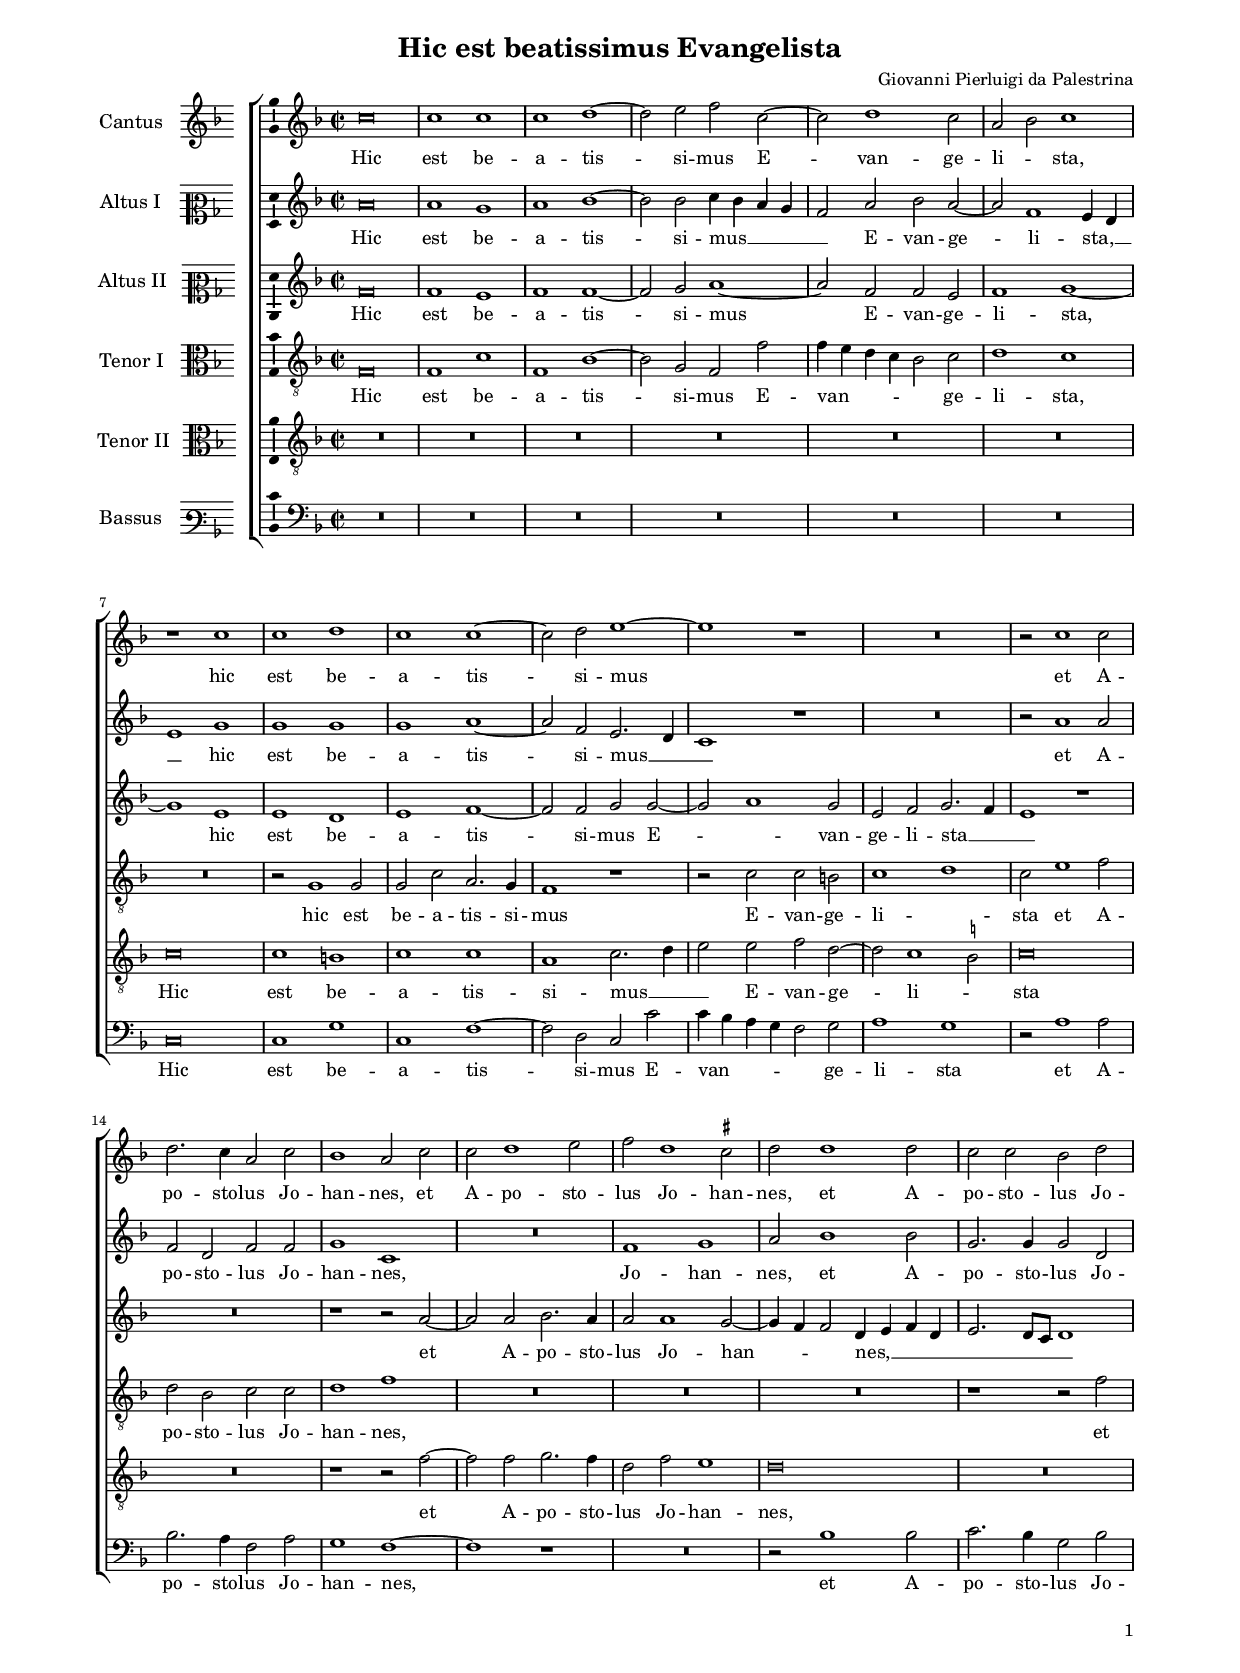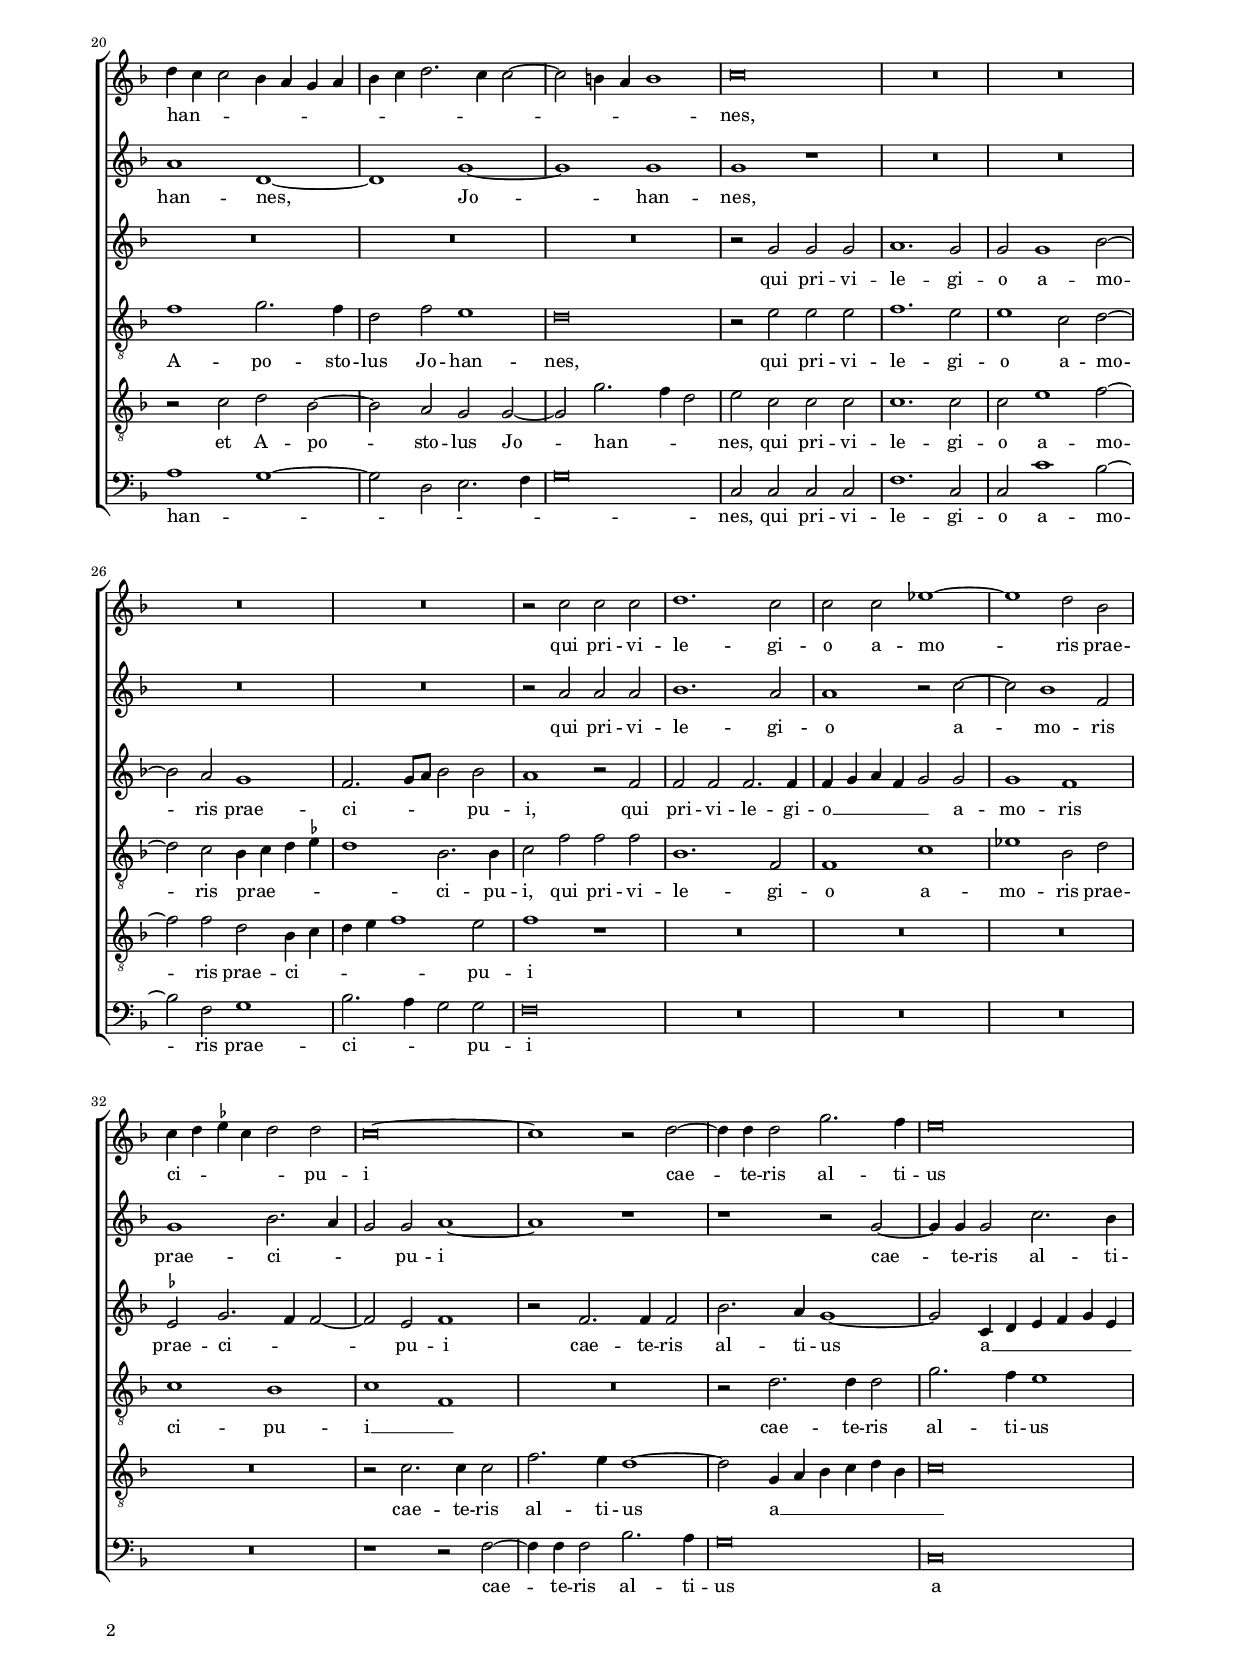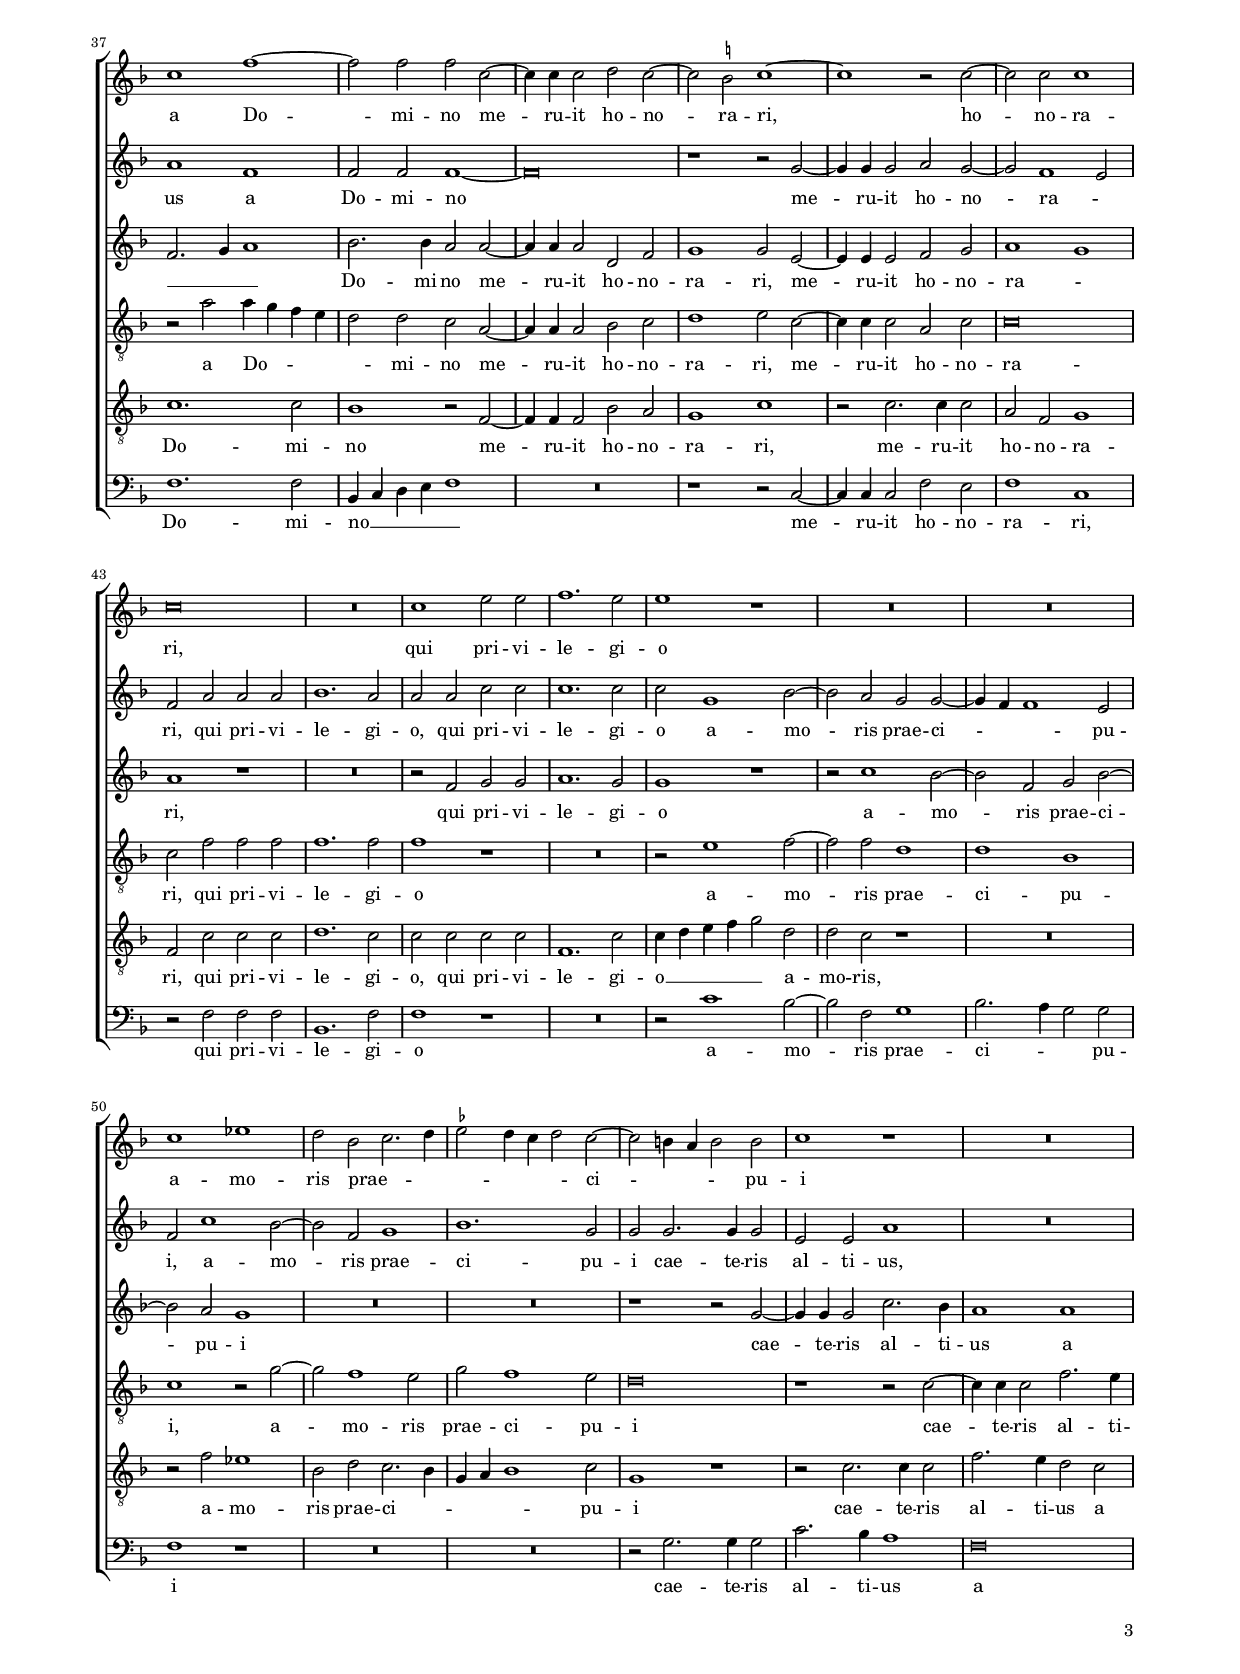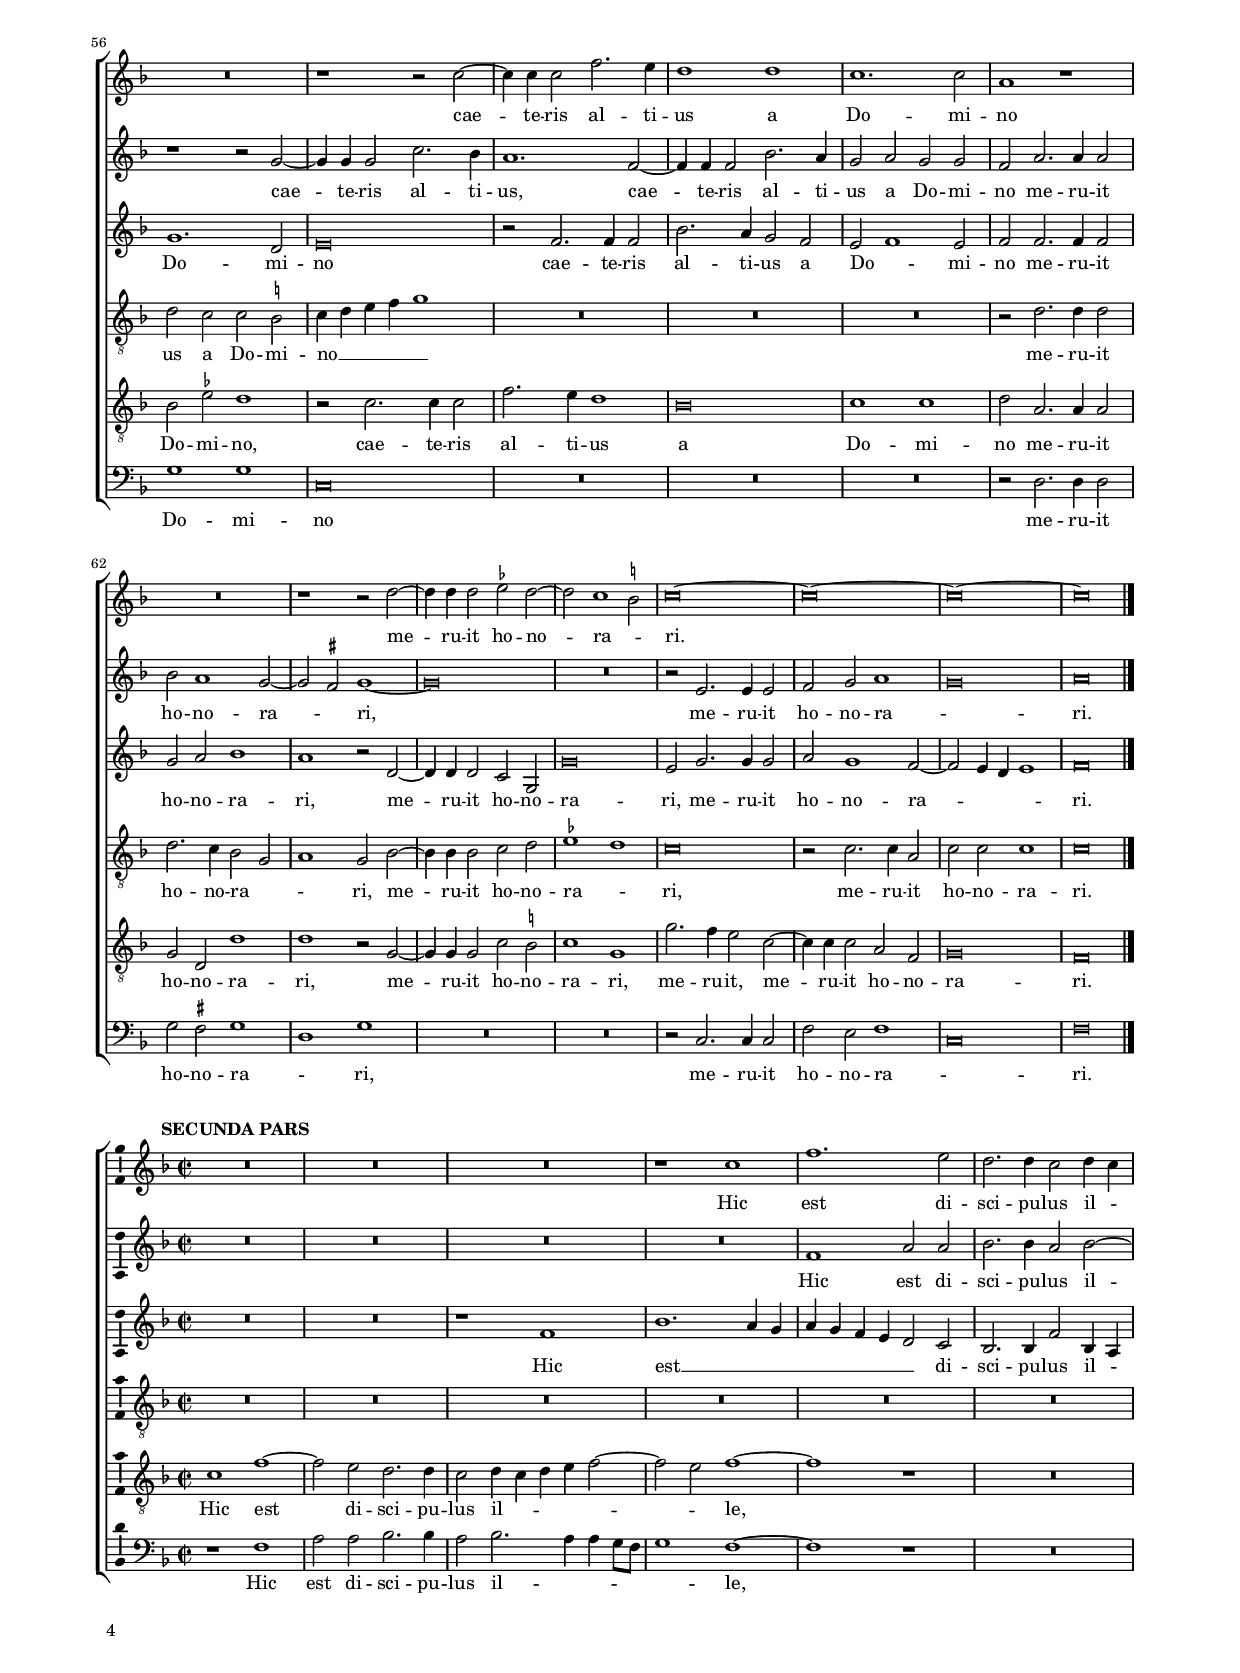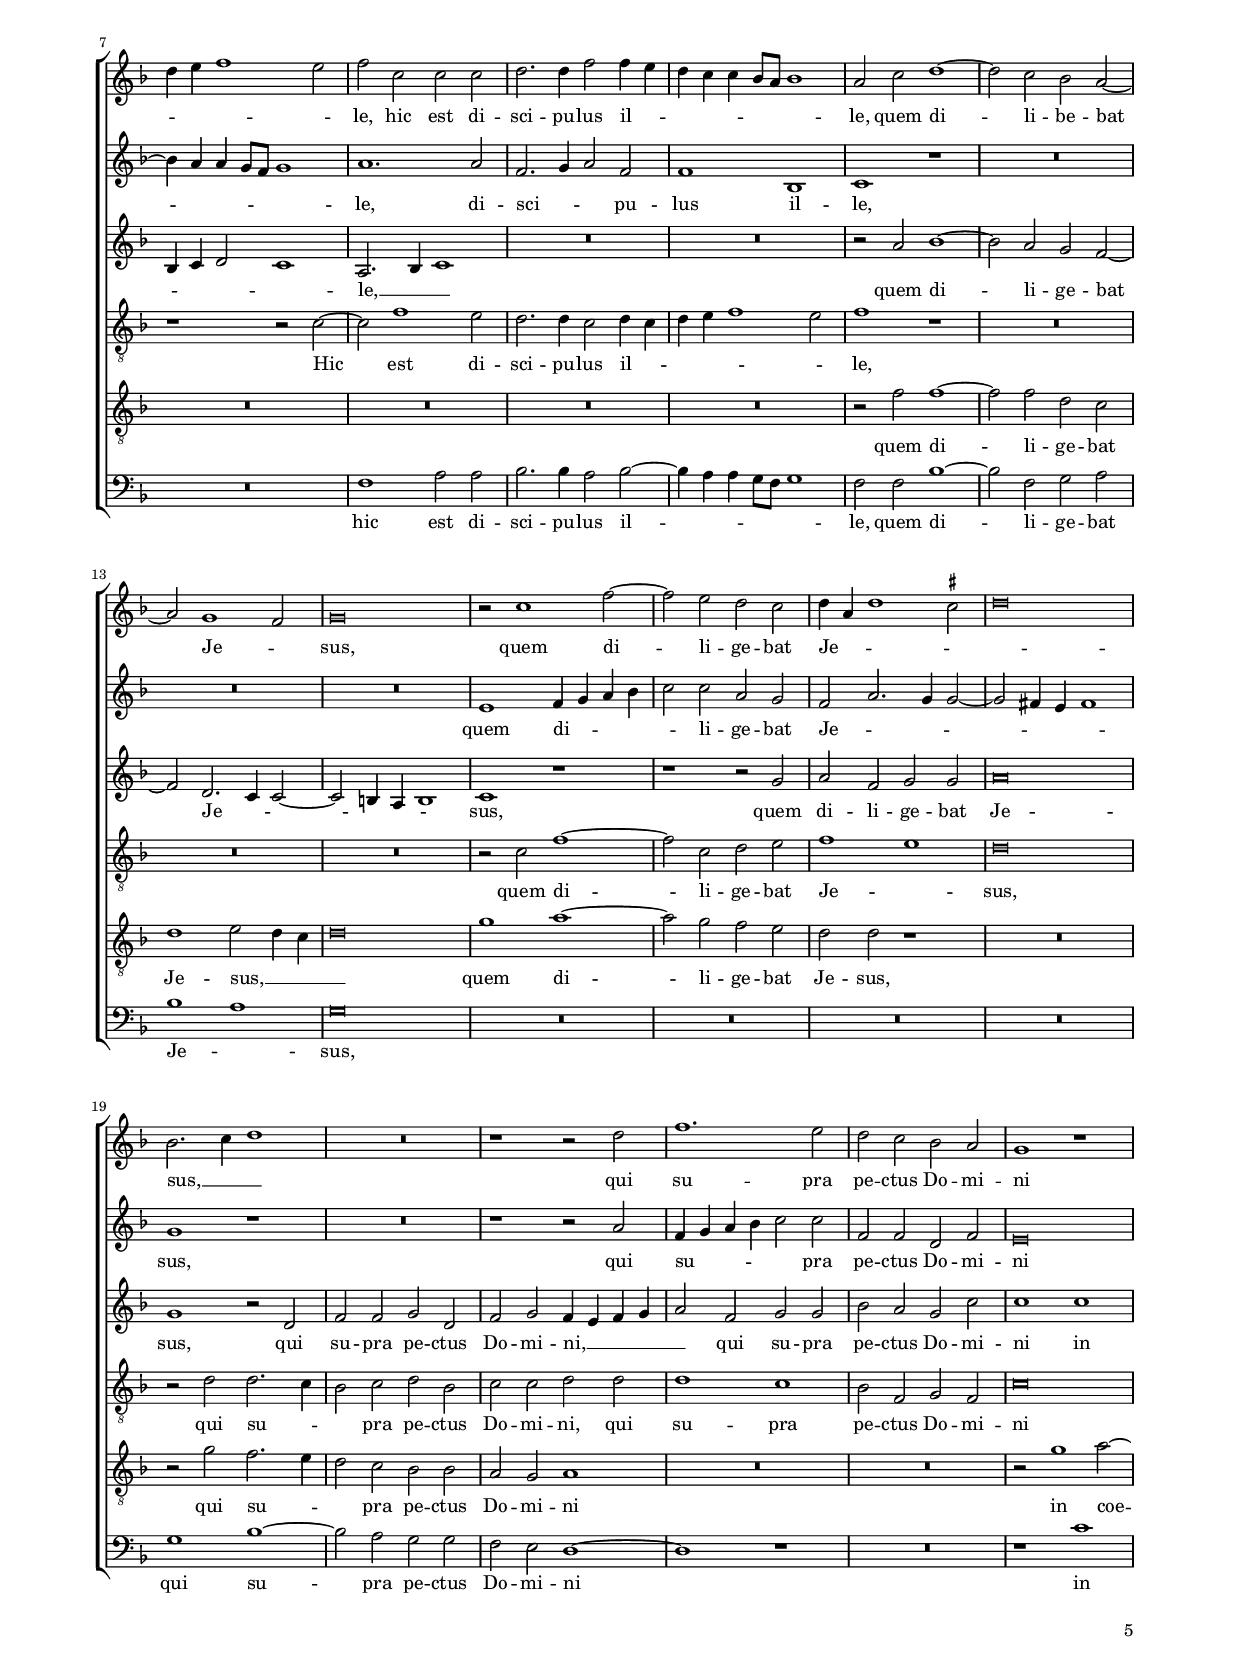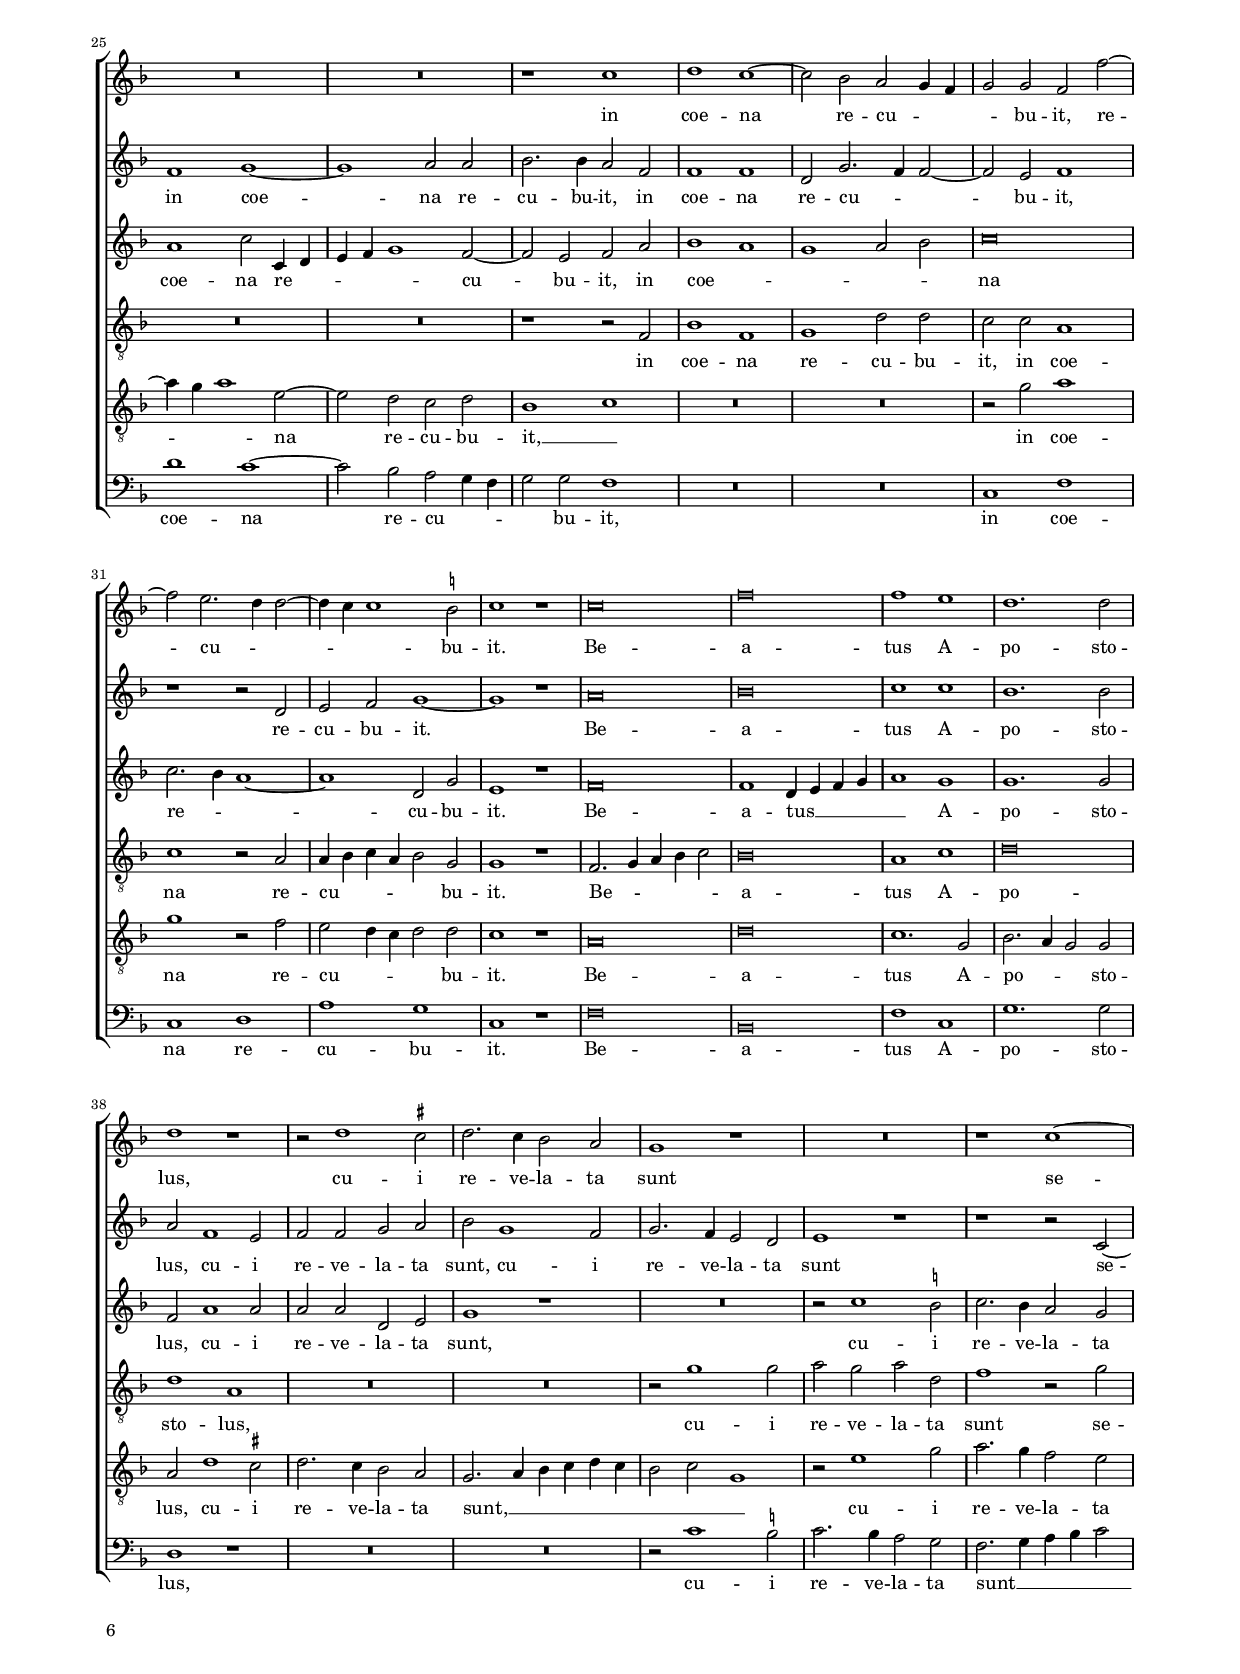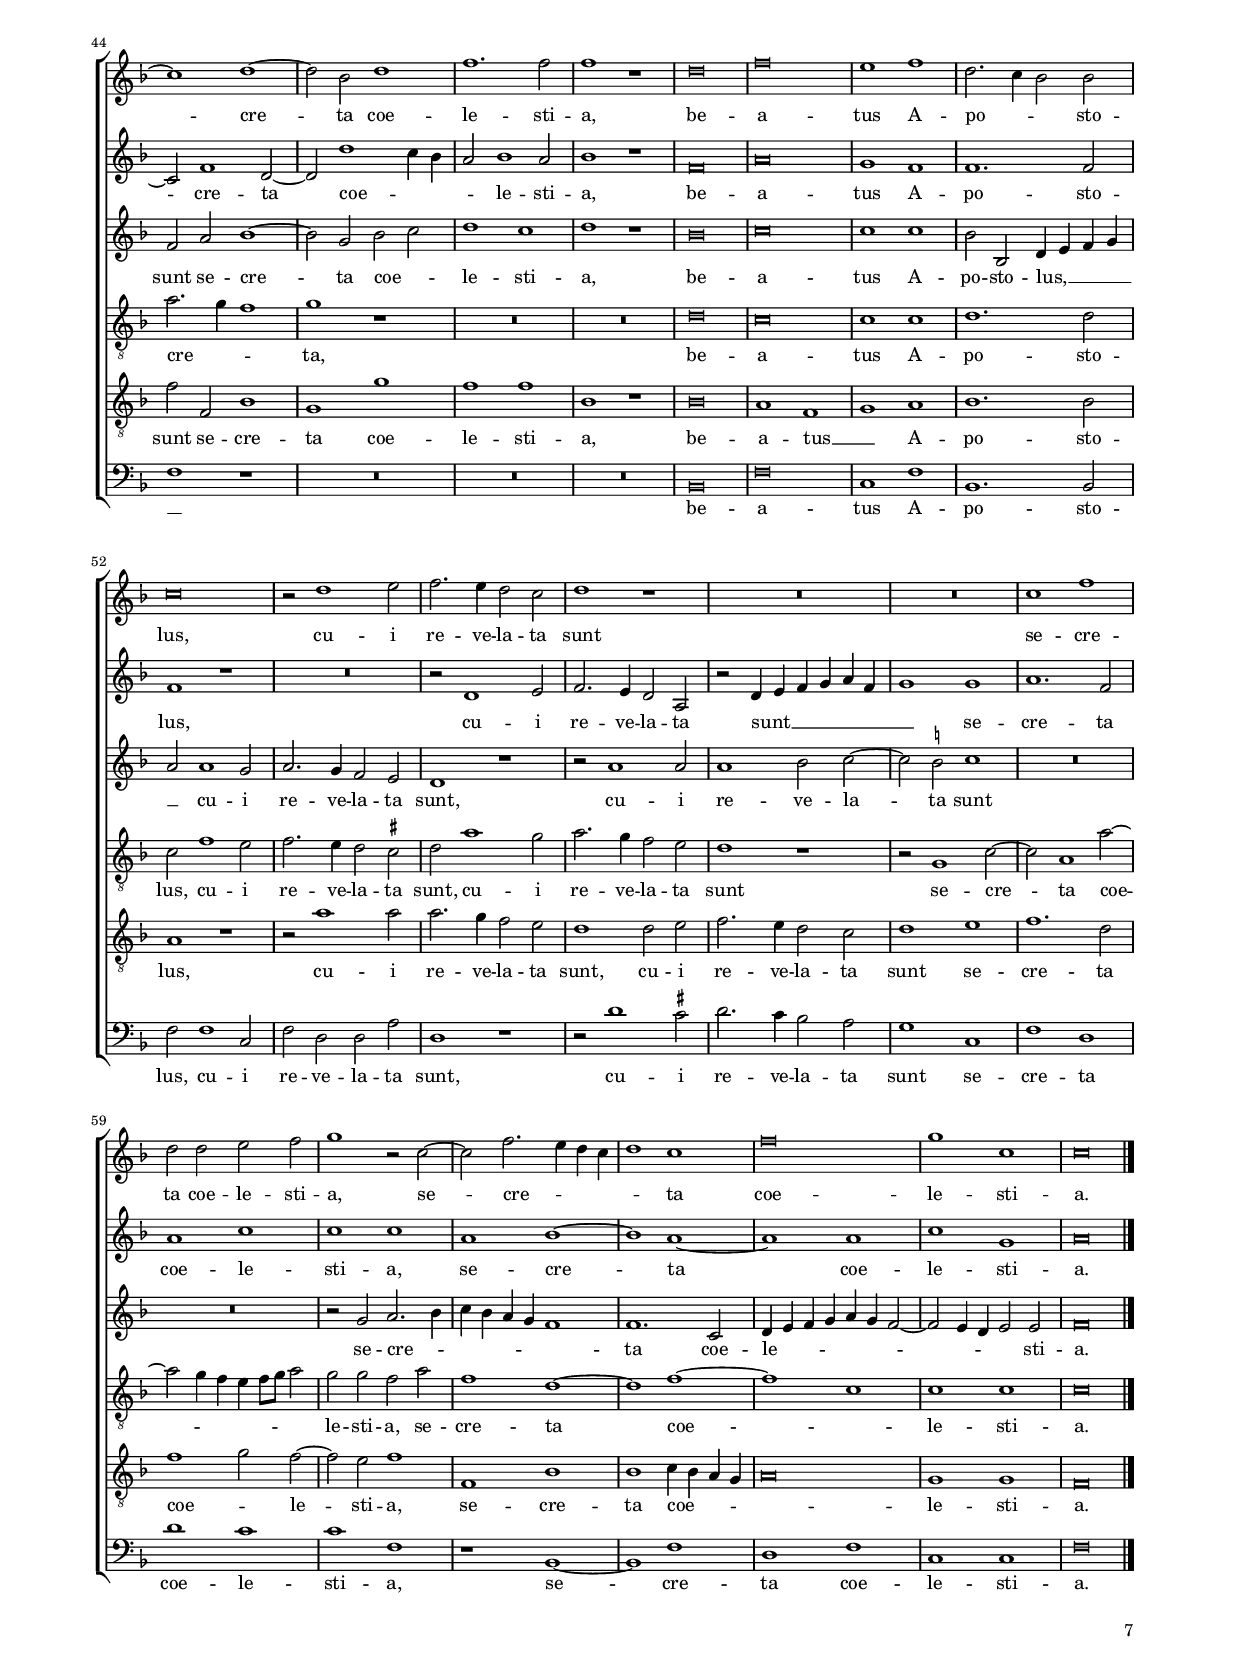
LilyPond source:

\header
{
  title="Hic est beatissimus Evangelista"
  composer="Giovanni Pierluigi da Palestrina"
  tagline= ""
}

\version "2.24.2"
\language deutsch
#(set-global-staff-size 15)
% #(set-default-paper-size "letter")
#(ly:set-option 'point-and-click #f)


	ficta = { \once \set suggestAccidentals = ##t }
	
	forget = #(define-music-function (music) (ly:music?) #{
		\accidentalStyle forget
		$music
		\accidentalStyle default
		#})


\paper
	{
	top-margin = 1.5 \cm
	bottom-margin = 1 \cm
	left-margin = 1.8 \cm
	right-margin = 1.8 \cm
	ragged-bottom = ##f
	ragged-last-bottom = ##t
	print-page-number = ##f
	score-system-spacing = #'((basic-distance . 16) (minimum-distance . 14) (padding . 5) (strechability . 250))
	system-system-spacing = #'((basic-distance . 16) (minimum-distance . 14) (padding . 5) (strechability . 250))
	oddFooterMarkup=\markup   \fill-line { "" \fromproperty #'page:page-number-string }
	evenFooterMarkup=\markup  \fill-line { \fromproperty #'page:page-number-string "" }
	last-bottom-spacing = #'((basic-distance . 12) (minimum-distance . 7) (padding . 4))
	systems-per-page = 3
%   page-count = 6
%	min-systems-per-page = 3
	}

global = {
	\key f \major
	\time 2/2 \set Score.measureLength = #(ly:make-moment 2/1)
	\set Score.tempoHideNote = ##t
	\tempo 2 = 90
	\skip 1*2*69  \bar "|."
	}


incipitcantus = \markup { \score {
	{
	\set Staff.instrumentName = \markup { \fontsize #1 "Cantus" }
	\key f \major
	\clef violin
	s4 \bar ""
	}
	\layout  {
	raggedright = ##t
	indent = 1.6 \cm
	line-width = 2.5 \cm
	\context { \Staff \remove Time_signature_engraver }
	\override Staff.Clef.Y-extent = #'(0 . 0)
	}} \hspace #1 }
	
	  
incipitaltus = \markup { \score {
	{
	\set Staff.instrumentName = \markup { \fontsize #1 "Altus I" }
	\key f \major
	\clef mezzosoprano
	s4 \bar ""
	}
	\layout  {
	raggedright = ##t
	indent = 1.6 \cm
	line-width = 2.5 \cm
	\context { \Staff \remove Time_signature_engraver }
	\override Staff.Clef.Y-extent = #'(0 . 0)
	}} \hspace #1 }


incipitsextus = \markup { \score {
	{
	\set Staff.instrumentName = \markup { \fontsize #1 "Altus II" }
	\key f \major
	\clef mezzosoprano
	s4 \bar ""
	}
	\layout  {
	raggedright = ##t
	indent = 1.6 \cm
	line-width = 2.5 \cm
	\context { \Staff \remove Time_signature_engraver }
	\override Staff.Clef.Y-extent = #'(0 . 0)
	}} \hspace #1 }


incipittenor = \markup { \score {
	{
	\set Staff.instrumentName = \markup { \fontsize #1 "Tenor I" }
	\key f \major
	\clef alto
	s4 \bar ""
	}
	\layout  {
	raggedright = ##t
	indent = 1.6 \cm
	line-width = 2.5 \cm
	\context { \Staff \remove Time_signature_engraver }
	\override Staff.Clef.Y-extent = #'(0 . 0)
	}} \hspace #1 }
	  
	  
incipitquintus = \markup { \score {
	{
	\set Staff.instrumentName = \markup { \fontsize #1 "Tenor II" }
	\key f \major
	\clef alto
	s4 \bar ""
	}
	\layout  {
	raggedright = ##t
	indent = 1.6 \cm
	line-width = 2.5 \cm
	\context { \Staff \remove Time_signature_engraver }
	\override Staff.Clef.Y-extent = #'(0 . 0)
	}} \hspace #1 }
	  
	  
incipitbassus = \markup { \score {
	{
	\set Staff.instrumentName = \markup { \fontsize #1 "Bassus" }
	\key f \major
	\clef varbaritone
	s4 \bar ""
	}
	\layout  {
	raggedright = ##t
	indent = 1.6 \cm
	line-width = 2.5 \cm
	\context { \Staff \remove Time_signature_engraver }
	\override Staff.Clef.Y-extent = #'(0 . 0)
	}} \hspace #1 }


cantus =  \relative c''
	{
	c\breve
	c1 c
	c1 d~
	d2 e f c~
%5
	c2 d1 c2 |
	a2 b c1
	r1 c
	c1 d
	c1 c~
%10
	c2 d e1~ |
	e1 r
	R\breve
	r2 c1 c2
	d2. c4 a2 c
%15
	b1 a2 c |
	c2 d1 e2
	f2 d1 \ficta cis2
	d2 d1 d2
	c2 c b d
%20
	d4 c c2 b4 a g a |
	b4 c d2. c4 c2~
	c2 h4 a h1
	c\breve
	R\breve
%25
	R\breve |
	R\breve
	R\breve
	r2 c c c
	d1. c2
%30
	c2 c es1~ |
	es1 d2 b
	c4 d \ficta es c d2 d
	c\breve~
	c1 r2 d~
%35
	d4 d d2 g2. f4 |
	e\breve
	c1 f~
	f2 f f c~
	c4 c c2 d c~
%40
	c2 \ficta h c1~ |
	c1 r2 c~
	c2 c c1
	c\breve
	R\breve
%45
	c1 e2 e |
	f1. e2
	e1 r
	R\breve
	R\breve
%50
	c1 es |
	d2 b c2. d4
	\ficta es2 d4 c d2 c~
	c2 h4 a h2 h
	c1 r
%55
	R\breve |
	R\breve
	r1 r2 c~
	c4 c c2 f2. e4
	d1 d
%60
	c1. c2 |
	a1 r
	R\breve
	r1 r2 d~
	d4 d d2 \ficta es d~
%65
	d2 c1 \ficta h2 |
	c\breve~
	c\breve~
	c\breve~
	c\breve |
	}


altus = \relative c'
	{
	a'\breve
	a1 g
	a1 b~
	b2 b c4 b a g
%5
	f2 a b a~ |
	a2 f1 e4 d
	e1 g
	g1 g
	g1 a~
%10
	a2 f e2. d4 |
	c1 r
	R\breve
	r2 a'1 a2
	f2 d f f
%15
	g1 c, |
	R\breve
	f1 g
	a2 b1 b2
	g2. g4 g2 d
%20
	a'1 d,~ |
	d1 g~
	g1 g
	g1 r
	R\breve
%25
	R\breve |
	R\breve
	R\breve
	r2 a a a
	b1. a2
%30
	a1 r2 c~ |
	c2 b1 f2
	g1 b2. a4
	g2 g a1~
	a1 r
%35
	r1 r2 g~ |
	g4 g g2 c2. b4
	a1 f
	f2 f f1~
	f\breve
%40
	r1 r2 g~ |
	g4 g g2 a g~
	g2 f1 e2
	f2 a a a
	b1. a2
%45
	a2 a c c |
	c1. c2
	c2 g1 b2~
	b2 a g g~
	g4 f f1 e2
%50
	f2 c'1 b2~ |
	b2 f g1
	b1. g2
	g2 g2. g4 g2
	e2 e a1
%55
	R\breve |
	r1 r2 g~
	g4 g g2 c2. b4
	a1. f2~
	f4 f f2 b2. a4
%60
	g2 a g g |
	f2 a2. a4 a2
	b2 a1 g2~
	g2 \ficta fis g1~
	g\breve
%65
	R\breve |
	r2 e2. e4 e2
	f2 g a1
	g\breve
	a\breve |
	}


sextus =  \relative c'
	{
	f\breve
	f1 e
	f1 f~
	f2 g a1~
%5
	a2 f f e |
	f1 g~
	g1 e
	e1 d
	e1 f~
%10
	f2 f g g~ |
	g2 a1 g2
	e2 f g2. f4
	e1 r
	R\breve
%15
	r1 r2 a~ |
	a2 a b2. a4
	a2 a1 g2~
	g4 f f2 d4 e f d
	e2. d8 c d1
%20
	R\breve |
	R\breve
	R\breve
	r2 g g g
	a1. g2
%25
	g2 g1 b2~ |
	b2 a g1
	f2. g8 a b2 b
	a1 r2 f
	f2 f f2. f4
%30
	f4 g a f g2 g |
	g1 f
	\ficta es2 g2. f4 f2~
	f2 e f1
	r2 f2. f4 f2
%35
	b2. a4 g1~ |
	g2 c,4 d e f g e
	f2. g4 a1
	b2. b4 a2 a~
	a4 a a2 d, f
%40
	g1 g2 e~ |
	e4 e e2 f g
	a1 g
	a1 r
	R\breve
%45
	r2 f g g |
	a1. g2
	g1 r
	r2 c1 b2~
	b2 f g b~
%50
	b2 a g1 |
	R\breve
	R\breve
	r1 r2 g~
	g4 g g2 c2. b4
%55
	a1 a |
	g1. d2
	e\breve
	r2 f2. f4 f2
	b2. a4 g2 f
%60
	e2 f1 e2 |
	f2 f2. f4 f2
	g2 a b1
	a1 r2 d,~
	d4 d d2 c g
%65
	g'\breve |
	e2 g2. g4 g2
	a2 g1 f2~
	f2 e4 d e1
	f\breve |
	}


tenor =  \relative c'
	{
	f,\breve
	f1 c'
	f,1 b~
	b2 g f f'
%5
	f4 e d c b2 c |
	d1 c
	R\breve
	r2 g1 g2
	g2 c a2. g4
%10
	f1 r |
	r2 c' c h
	c1 d
	c2 e1 f2
	d2 b c c
%15
	d1 f |
	R\breve
	R\breve
	R\breve
	r1 r2 f
%20
	f1 g2. f4 |
	d2 f e1
	d\breve
	r2 e e e
	f1. e2
%25
	e1 c2 d~ |
	d2 c b4 c d \ficta es
	d1 b2. b4
	c2 f f f
	b,1. f2
%30
	f1 c' |
	es1 b2 d
	c1 b
	c1 f,
	R\breve
%35
	r2 d'2. d4 d2 |
	g2. f4 e1
	r2 a a4 g f e
	d2 d c a~
	a4 a a2 b c
%40
	d1 e2 c~ |
	c4 c c2 a2 c
	c\breve
	c2 f f f
	f1. f2
%45
	f1 r |
	R\breve
	r2 e1 f2~
	f2 f d1
	d1 b
%50
	c1 r2 g'~ |
	g2 f1 e2
	g2 f1 e2
	d\breve
	r1 r2 c~
%55
	c4 c c2 f2. e4 |
	d2 c c \ficta h2
	c4 d e f g1
	R\breve
	R\breve
%60
	R\breve |
	r2 d2. d4 d2
	d2. c4 b2 g
	a1 g2 b~
	b4 b b 2 c d
%65
	\ficta es1 d |
	c\breve
	r2 c2. c4 a2
	c2 c c1
	c\breve |
	}


quintus  =  \relative c'
	{
	R\breve
	R\breve
	R\breve
	R\breve
%5
	R\breve |
	R\breve
	c\breve
	c1 h
	c1 c
%10
	a1 c2. d4 |
	e2 e f d~
	d2 c1 \ficta h2
	c\breve
	R\breve
%15
	r1 r2 f~ |
	f2 f g2. f4
	d2 f e1
	d\breve
	R\breve
%20
	r2 c d b~ |
	b2 a g g~
	g2 g'2. f4 d2
	e2 c c c
	c1. c2
%25
	c2 e1 f2~ |
	f2 f d b4 c
	d4 e f1 e2
	f1 r
	R\breve
%30
	R\breve |
	R\breve
	R\breve
	r2 c2. c4 c2
	f2. e4 d1~
%35
	d2 g,4 a b c d b |
	c\breve
	c1. c2
	b1 r2 f~
	f4 f f2 b a
%40
	g1 c |
	r2 c2. c4 c2
	a2 f g1
	f2 c' c c
	d1. c2
%45
	c2 c c c |
	f,1. c'2
	c4 d e f g2 d
	d2 c r1
	R\breve
%50
	r2 f es1 |
	b2 d c2. b4
	g4 a b1 c2
	g1 r
	r2 c2. c4 c2
%55
	f2. e4 d2 c |
	b2 \ficta es d1
	r2 c2. c4 c2
	f2. e4 d1
	b\breve
%60
	c1 c |
	d2 a2. a4 a2
	g2 d d'1
	d1 r2 g,~
	g4 g g2 c \ficta h
%65
	c1 g |
	g'2. f4 e2 c~
	c4 c c2 a f
	g\breve
	f\breve |
	}


bassus  =  \relative c
	{
	R\breve
	R\breve
	R\breve
	R\breve
%5
	R\breve |
	R\breve
	c\breve
	c1 g'
	c,1 f~
%10
	f2 d c c' |
	c4 b a g f2 g
	a1 g
	r2 a1 a2
	b2. a4 f2 a
%15
	g1 f~ |
	f1 r
	R\breve
	r2 b1 b2
	c2. b4 g2 b
%20
	a1 g~ |
	g2 d e2. f4
	g\breve
	c,2 c c c
	f1. c2
%25
	c2 c'1 b2~ |
	b2 f g1
	b2. a4 g2 g
	f\breve
	R\breve
%30
	R\breve |
	R\breve
	R\breve
	r1 r2 f~
	f4 f f2 b2. a4
%35
	g\breve |
	c,\breve
	f1. f2
	b,4 c d e f1
	R\breve
%40
	r1 r2 c~ |
	c4 c c2 f e
	f1 c
	r2 f f f
	b,1. f'2
%45
	f1 r |
	R\breve
	r2 c'1 b2~
	b2 f g1
	b2. a4 g2 g
%50
	f1 r |
	R\breve
	R\breve
	r2 g2. g4 g2
	c2. b4 a1
%55
	f\breve |
	g1 g
	c,\breve
	R\breve
	R\breve
%60
	R\breve |
	r2 d2. d4 d2
	g2 \ficta fis g1
	d1 g
	R\breve
%65
	R\breve |
	r2 c,2. c4 c2
	f2 e f1
	c\breve
	f\breve |
	}


lyricscantus = \lyricmode {
	Hic est be -- a -- tis -- si -- mus E -- van -- ge -- li -- _ sta,
	hic est be -- a -- tis -- si -- mus
	et A -- po -- sto -- lus Jo -- han -- nes,
	et A -- po -- sto -- lus Jo -- han -- nes,
	et A -- po -- sto -- lus Jo -- han -- _ _ _ _ _ _ _ _ _ _ _ _ _ _ nes,
	qui pri -- vi -- le -- gi -- o a -- mo -- ris prae -- ci -- _ _ _ _ pu -- i
	cae -- te -- ris al -- ti -- us
	a Do -- mi -- no me -- ru -- it ho -- no -- ra -- ri,
	ho -- no -- ra -- ri,
	qui pri -- vi -- le -- gi -- o a -- mo -- ris prae -- _ _ _ _ _ _ ci -- _ _ _ pu -- i
	cae -- te -- ris al -- ti -- us
	a Do -- mi -- no me -- ru -- it ho -- no -- ra -- _ ri.
	}


lyricsaltus = \lyricmode {
	Hic est be -- a -- tis -- si -- mus __ _ _ _ _ E -- van -- ge -- li -- sta, __ _ _
	hic est be -- a -- tis -- si -- mus __ _ _ 
	et A -- po -- sto -- lus Jo -- han -- nes,
	Jo -- han -- nes,
	et A -- po -- sto -- lus Jo -- han -- nes,
	Jo -- han -- nes,
	qui pri -- vi -- le -- gi -- o a -- mo -- ris prae -- ci -- _ _ pu -- i
	cae -- te -- ris al -- ti -- us
	a Do -- mi -- no me -- ru -- it ho -- no -- ra -- _ ri,
	qui pri -- vi -- le -- gi -- o,
	qui pri -- vi -- le -- gi -- o a -- mo -- ris prae -- ci -- _ _ pu -- i,
	a -- mo -- ris prae -- ci -- pu -- i
	cae -- te -- ris al -- ti -- us,
	cae -- te -- ris al -- ti -- us,
	cae -- te -- ris al -- ti -- us
	a Do -- mi -- no me -- ru -- it ho -- no -- ra -- _ ri,
	me -- ru -- it ho -- no -- ra -- _ ri.
	}
	
	
lyricssextus = \lyricmode {
	Hic est be -- a -- tis -- si -- mus E -- van -- ge -- li -- sta,
	hic est be -- a -- tis -- si -- mus E -- _ van -- ge -- li -- sta __ _ _
	et A -- po -- sto -- lus Jo -- han -- _ _ nes, __ _ _ _ _ _ _ _
	qui pri -- vi -- le -- gi -- o a -- mo -- ris prae -- ci -- _ _ _ pu -- i,
	qui pri -- vi -- le -- gi -- o __ _ _ _ _ a -- mo -- ris prae -- ci -- _ _ pu -- i
	cae -- te -- ris al -- ti -- us
	a __ _ _ _ _ _ _ _ _ Do -- mi -- no me -- ru -- it ho -- no -- ra -- ri,
	me -- ru -- it ho -- no -- ra -- _ ri,
	qui pri -- vi -- le -- gi -- o a -- mo -- ris prae -- ci -- pu -- i
	cae -- te -- ris al -- ti -- us
	a Do -- mi -- no 
	cae -- te -- ris al -- ti -- us
	a Do -- _ mi -- no me -- ru -- it ho -- no -- ra -- ri,
	me -- ru -- it ho -- no -- ra -- ri,
	me -- ru -- it ho -- no -- ra -- _ _ _ ri.
	}


lyricstenor = \lyricmode {
	Hic est be -- a -- tis -- si -- mus E -- van -- _ _ _ _ ge -- li -- sta,
	hic est be -- a -- tis -- si -- mus E -- van -- ge -- li -- _ sta
	et A -- po -- sto -- lus Jo -- han -- nes,
	et A -- po -- sto -- lus Jo -- han -- nes,
	qui pri -- vi -- le -- gi -- o a -- mo -- ris prae -- _ _ _ _ ci -- pu -- i,
	qui pri -- vi -- le -- gi -- o a -- mo -- ris prae -- ci -- pu -- i __ _
	cae -- te -- ris al -- ti -- us
	a Do -- _ _ _ _ mi -- no me -- ru -- it ho -- no -- ra -- ri,
	me -- ru -- it ho -- no -- ra -- ri,
	qui pri -- vi -- le -- gi -- o a -- mo -- ris prae -- ci -- pu -- i,
	a -- mo -- ris prae -- ci -- pu -- i
	cae -- te -- ris al -- ti -- us
	a Do -- mi -- no __ _ _ _ _ me -- ru -- it ho -- no -- ra -- _ _ ri,
	me -- ru -- it ho -- no -- ra -- _ ri,
	me -- ru -- it ho -- no -- ra -- ri.
	}


lyricsquintus = \lyricmode {
	Hic est be -- a -- tis -- si -- mus __ _ _ E -- van -- ge -- li -- _ sta
	et A -- po -- sto -- lus Jo -- han -- nes,
	et A -- po -- sto -- lus Jo -- han -- _ _ nes,
	qui pri -- vi -- le -- gi -- o a -- mo -- ris prae -- ci -- _ _ _ _ pu -- i
	cae -- te -- ris al -- ti -- us
	a __ _ _ _ _ _ _ Do -- mi -- no me -- ru -- it ho -- no -- ra -- ri,
	me -- ru -- it ho -- no -- ra -- ri,
	qui pri -- vi -- le -- gi -- o,
	qui pri -- vi -- le -- gi -- o __ _ _ _ _ a -- mo -- ris,
	a -- mo -- ris prae -- ci -- _ _ _ _ pu -- i
	cae -- te -- ris al -- ti -- us a Do -- mi -- no,
	cae -- te -- ris al -- ti -- us
	a Do -- mi -- no me -- ru -- it ho -- no -- ra -- ri,
	me -- ru -- it ho -- no -- ra -- ri,
	me -- ru -- it,
	me -- ru -- it ho -- no -- ra -- ri.
	}


lyricsbassus = \lyricmode {
	Hic est be -- a -- tis -- si -- mus E -- van -- _ _ _ _ ge -- li -- sta
	et A -- po -- sto -- lus Jo -- han -- nes,
	et A -- po -- sto -- lus Jo -- han -- _ _ _ _ _ nes,
	qui pri -- vi -- le -- gi -- o a -- mo -- ris prae -- ci -- _ _ pu -- i
	cae -- te -- ris al -- ti -- us
	a Do -- mi -- no __ _ _ _ _ me -- ru -- it ho -- no -- ra -- ri,
	qui pri -- vi -- le -- gi -- o a -- mo -- ris prae -- ci -- _ _ pu -- i
	cae -- te -- ris al -- ti -- us
	a Do -- mi -- no me -- ru -- it ho -- no -- ra -- _ ri,
	me -- ru -- it ho -- no -- ra -- _ ri.
	}


\score
{  
	\transpose c c {
	\new ChoirStaff \with { \override StaffGrouper.staff-staff-spacing.basic-distance = #12 }
	<<

	\new Staff << \global
	\new Voice="v1" {
		\set Staff.instrumentName=\incipitcantus
		\set Staff.midiInstrument = "reed organ"
		\clef violin
		\cantus }
	\new Lyrics \lyricsto "v1" {\lyricscantus }
	>>


	\new Staff << \global
	\new Voice="v2" {
		\set Staff.instrumentName=\incipitaltus
		\set Staff.midiInstrument = "reed organ"
		\clef violin % "G_8"
		\altus}
	\new Lyrics \lyricsto "v2" {\lyricsaltus }
	>>
	

	\new Staff << \global
	\new Voice="v6" {
		\set Staff.instrumentName=\incipitsextus
		\set Staff.midiInstrument = "reed organ"
		\clef violin % "G_8"
		\sextus}
	\new Lyrics \lyricsto "v6" {\lyricssextus }
	>>


	\new Staff << \global
	\new Voice="v3" {
		\set Staff.instrumentName=\incipittenor
		\set Staff.midiInstrument = "reed organ"
		\clef "G_8"
		\tenor }
	\new Lyrics \lyricsto "v3" {\lyricstenor }
	>>


	\new Staff << \global
	\new Voice="v5" {
		\set Staff.instrumentName=\incipitquintus
		\set Staff.midiInstrument = "reed organ"
		\clef "G_8"
		\quintus}
	\new Lyrics \lyricsto "v5" {\lyricsquintus }
	>>


	\new Staff << \global
	\new Voice="v4" {
		\set Staff.instrumentName=\incipitbassus
		\set Staff.midiInstrument = "reed organ"
		\clef "bass" 
		\bassus }
	\new Lyrics \lyricsto "v4" {\lyricsbassus}
	>>

	>>
	} % transpose

	\layout
	{
	indent = 2.6 \cm
%	\context { \Lyrics \override VerticalAxisGroup.nonstaff-relatedstaff-spacing.padding = #2 }
%	\context { \Lyrics \override LyricText.font-size = #1 }
  	\context { \Staff \consists Ambitus_engraver }
	\context { \Staff \override TimeSignature.break-visibility = #end-of-line-invisible }
	\context { \Score \override BarNumber.padding = #2 }
	\context { \Voice \override NoteHead.style = #'baroque }
	}

\midi
	{
	}

}

%%%%%%%%%%%%%%%%%%%%  SECUNDA PARS   %%%%%%%%%%%%%%%%%%%%


global = {
	\key f \major
	\time 2/2 \set Score.measureLength = #(ly:make-moment 2/1)
		\set Score.tempoHideNote = ##t
		\tempo 2 = 90
		\skip 1*2*65 \bar "|."
	}


cantus =  \relative c''
	{
	R\breve
	R\breve
	R\breve
	r1 c
%5
	f1. e2 |
	d2. d4 c2 d4 c
	d4 e f1 e2
	f2 c c c
	d2. d4 f2 f4 e
%10
	d4 c c b8 a b1 |
	a2 c d1~
	d2 c b a~
	a2 g1 f2
	g\breve
%15
	r2 c1 f2~ |
	f2 e d c
	d4 a d1 \ficta cis2
	d\breve
	b2. c4 d1
%20
	R\breve |
	r1 r2 d
	f1. e2
	d2 c b a
	g1 r
%25
	R\breve |
	R\breve
	r1 c
	d1 c~
	c2 b a g4 f
%30
	g2 g f f'~ |
	f2 e2. d4 d2~
	d4 c c1 \ficta h2
	c1 r
	c\breve
%35
	f\breve |
	f1 e
	d1. d2
	d1 r
	r2 d1 \ficta cis2
%40
	d2. c4 b2 a |
	g1 r
	R\breve
	r1 c~
	c1 d~
%45
	d2 b d1 |
	f1. f2
	f1 r
	d\breve
	f\breve
%50
	e1 f |
	d2. c4 b2 b
	c\breve
	r2 d1 e2
	f2. e4 d2 c
%55
	d1 r |
	R\breve
	R\breve
	c1 f
	d2 d e f
%60
	g1 r2 c,~ |
	c2 f2. e4 d c
	d1 c
	f\breve
	g1 c,
%65
	c\breve |
	}


altus = \relative c'
	{
	R\breve
	R\breve
	R\breve
	R\breve
%5
	f1 a2 a |
	b2. b4 a2 b~
	b4 a a g8 f g1
	a1. a2
	f2. g4 a2 f
%10
	f1 b, |
	c1 r
	R\breve
	R\breve
	R\breve
%15
	e1 f4 g a b |
	c2 c a g
	f2 a2. g4 g2~
	g2 fis4 e fis1
	g1 r
%20
	R\breve |
	r1 r2 a
	f4 g a b c2 c
	f,2 f d f
	e\breve
%25
	f1 g~ |
	g1 a2 a
	b2. b4 a2 f
	f1 f
	d2 g2. f4 f2~
%30
	f2 e f1 |
	r1 r2 d
	e2 f g1~
	g1 r
	a\breve
%35
	b\breve |
	c1 c
	b1. b2
	a2 f1 e2
	f2 f g a
%40
	b2 g1 f2 |
	g2. f4 e2 d
	e1 r
	r1 r2 c~
	c2 f1 d2~
%45
	d2 d'1 c4 b |
	a2 b1 a2
	b1 r
	f\breve
	a\breve
%50
	g1 f |
	f1. f2
	f1 r
	R\breve
	r2 d1 e2
%55
	f2. e4 d2 a |
	r2 d4 e f g a f
	g1 g
	a1. f2
	a1 c
%60
	c1 c |
	a1 b~
	b1 a~
	a1 a
	c1 g
%65
	a\breve |
	}


sextus =  \relative c'
	{
	R\breve
	R\breve
	r1 f
	b1. a4 g
%5
	a4 g f e d2 c |
	b2. b4 f'2 b,4 a
	b4 c d2 c1
	a2. b4 c1
	R\breve
%10
	R\breve |
	r2 a' b1~
	b2 a g f~
	f2 d2. c4 c2~
	c2 h4 a h1
%15
	c1 r |
	r1 r2 g'
	a2 f g g
	a\breve
	g1 r2 d
%20
	f2 f g d |
	f2 g f4 e f g
	a2 f g g
	b2 a g c
	c1 c 
%25
	a1 c2 c,4 d |
	e4 f g1 f2~
	f2 e f a
	b1 a
	g1 a2 b
%30
	c\breve |
	c2. b4 a1~
	a1 d,2 g
	e1 r
	f\breve
%35
	f1 d4 e f g |
	a1 g
	g1. g2
	f2 a1 a2
	a2 a d, e
%40
	g1 r |
	R\breve
	r2 c1 \ficta h2
	c2. b4 a2 g
	f2 a b1~
%45
	b2 g b c |
	d1 c
	d1 r
	b\breve
	c\breve
%50
	c1 c |
	b2 b, d4 e f g
	a2 a1 g2
	a2. g4 f2 e
	d1 r
%55
	r2 a'1 a2 |
	a1 b2 c~
	c2 \ficta h c1
	R\breve
	R\breve
%60
	r2 g a2. b4 |
	c4 b a g f1
	f1. c2
	d4 e f g a g f2~
	f2 e4 d e2 e
%65
	f\breve |
	}


tenor =  \relative c'
	{
	R\breve
	R\breve
	R\breve
	R\breve
%5
	R\breve |
	R\breve
	r1 r2 c~
	c2 f1 e2
	d2. d4 c2 d4 c
%10
	d4 e f1 e2
	f1 r
	R\breve |
	R\breve
	R\breve
%15
	r2 c f1~
	f2 c d e
	f1 e |
	d\breve
	r2 d d2. c4
%20
	b2 c d b
	c2 c d d
	d1 c |
	b2 f g f
	c'\breve
%25
	R\breve
	R\breve
	r1 r2 f, |
	b1 f
	g1 d'2 d
%30
	c2 c a1
	c1 r2 a
	a4 b c a b2 g |
	g1 r
	f2. g4 a b c2
%35
	b\breve
	a1 c
	d\breve |
	d1 a
	R\breve
%40
	R\breve
	r2 g'1 g2
	a2 g a d, |
	f1 r2 g
	a2. g4 f1
%45
	g1 r
	R\breve
	R\breve |
	d\breve
	c\breve
%50
	c1 c
	d1. d2
	c2 f1 e2 |
	f2. e4 d2 \ficta cis
	d2 a'1 g2
%55
	a2. g4 f2 e
	d1 r
	r2 g,1 c2~ |
	c2 a1 a'2~
	a2 g4 f e4 f8 g a2
%60
	g2 g f a
	f1 d~
	d1 f~ |
	f1 c
	c1 c
%65
	c\breve |
	}


quintus  =  \relative c'
	{
	c1 f~
	f2 e d2. d4
	c2 d4 c d e f2~
	f2 e f1~
%5
	f1 r |
	R\breve
	R\breve
	R\breve
	R\breve
%10
	R\breve |
	r2 f f1~
	f2 f d c
	d1 e2 d4 c
	d\breve
%15
	g1 a~ |
	a2 g f e
	d2 d r1
	R\breve
	r2 g f2. e4
%20
	d2 c b b |
	a2 g a1
	R\breve
	R\breve
	r2 g'1 a2~
%25
	a4 g a1 e2~ |
	e2 d c d
	b1 c
	R\breve
	R\breve
%30
	r2 g' a1 |
	g1 r2 f
	e2 d4 c d2 d
	c1 r
	a\breve
%35
	d\breve |
	c1. g2
	b2. a4 g2 g
	a2 d1 \ficta cis2
	d2. c4 b2 a
%40
	g2. a4 b c d c |
	b2 c g1
	r2 e'1 g2
	a2. g4 f2 e
	f2 f, b1
%45
	g1 g' |
	f1 f
	b,1 r
	b\breve
	a1 f
%50
	g1 a |
	b1. b2
	a1 r
	r2 a'1 a2
	a2. g4 f2 e
%55
	d1 d2 e |
	f2. e4 d2 c
	d1 e
	f1. d2
	f1 g2 f~
%60
	f2 e f1 |
	f,1 b
	b1 c4 b a g
	a\breve
	g1 g
%65
	f\breve |
	}


bassus  =  \relative c
	{
	r1 f
	a2 a b2. b4
	a2 b2. a4 a g8 f
	g1 f~
%5
	f1 r |
	R\breve
	R\breve
	f1 a2 a
	b2. b4 a2 b~
%10
	b4 a a g8 f g1 |
	f2 f b1~
	b2 f g a
	b1 a
	g\breve
%15
	R\breve |
	R\breve
	R\breve
	R\breve
	g1 b~
%20
	b2 a g g |
	f2 e d1~
	d1 r
	R\breve
	r1 c'
%25
	d1 c~ |
	c2 b a g4 f
	g2 g f1
	R\breve
	R\breve
%30
	c1 f |
	c1 d
	a'1 g
	c,1 r
	f\breve
%35
	b,\breve |
	f'1 c
	g'1. g2
	d1 r
	R\breve
%40
	R\breve |
	r2 c'1 \ficta h2
	c2. b4 a2 g
	f2. g4 a b c2
	f,1 r
%45
	R\breve |
	R\breve
	R\breve
	b,\breve
	f'\breve
%50
	c1 f |
	b,1. b2
	f'2 f1 c2
	f2 d d a'
	d,1 r
%55
	r2 d'1 \ficta cis2 |
	d2. c4 b2 a
	g1 c,
	f1 d
	d'1 c
%60
	c1 f, |
	r1 b,~
	b1 f'
	d1 f
	c1 c
%65
	f\breve |
	}


lyricscantus = \lyricmode {
	Hic est di -- sci -- pu -- lus il -- _ _ _ _ _ le,
	hic est di -- sci -- pu -- lus il -- _ _ _ _ _ _ _ le,
	quem di -- li -- be -- bat Je -- _ sus,
	quem di -- li -- ge -- bat Je -- _ _ _ _ sus, __ _ _
	qui su -- pra pe -- ctus Do -- mi -- ni
	in coe -- na re -- cu -- _ _ _ bu -- it,
	re -- cu -- _ _ _ _ bu -- it.
	Be -- a -- tus A -- po -- sto -- lus,
	cu -- i re -- ve -- la -- ta sunt
	se -- cre -- ta coe -- le -- sti -- a,
	be -- a -- tus A -- po -- _ _ sto -- lus,
	cu -- i re -- ve -- la -- ta sunt
	se -- cre -- ta coe -- le -- sti -- a,
	se -- cre -- _ _ _ _ ta coe -- le -- sti -- a.
	}


lyricsaltus = \lyricmode {
	Hic est di -- sci -- pu -- lus il -- _ _ _ _ _ le,
	di -- sci -- _ _ pu -- lus il -- le,
	quem di -- _ _ _ _ li -- ge -- bat Je -- _ _ _ _ _ _ sus,
	qui su -- _ _ _ _ pra pe -- ctus Do -- mi -- ni
	in coe -- na re -- cu -- bu -- it,
	in coe -- na re -- cu -- _ _ bu -- it,
	re -- cu -- bu -- it.
	Be -- a -- tus A -- po -- sto -- lus,
	cu -- i re -- ve -- la -- ta sunt,
	cu -- i re -- ve -- la -- ta sunt
	se -- cre -- ta coe -- _ _ _ le -- sti -- a,
	be -- a -- tus A -- po -- sto -- lus,
	cu -- i re -- ve -- la -- ta sunt __ _ _ _ _ _ _
	se -- cre -- ta coe -- le -- sti -- a,
	se -- cre -- ta coe -- le -- sti -- a.
	}


lyricssextus = \lyricmode {
	Hic est __ _ _ _ _ _ _ _ di -- sci -- pu -- lus il -- _ _ _ _ _ le, __ _ _
	quem di -- li -- ge -- bat Je -- _ _ _ _ _ sus,
	quem di -- li -- ge -- bat Je -- sus,
	qui su -- pra pe -- ctus Do -- mi -- ni, __ _ _ _ _
	qui su -- pra pe -- ctus Do -- mi -- ni
	in coe -- na re -- _ _ _ _ cu -- bu -- it,
	in coe -- _ _ _ _ na re -- _ _ cu -- bu -- it.
	Be -- a -- tus __ _ _ _ _ A -- po -- sto -- lus,
	cu -- i re -- ve -- la -- ta sunt,
	cu -- i re -- ve -- la -- ta sunt
	se -- cre -- ta coe -- _ le -- sti -- a,
	be -- a -- tus A -- po -- sto -- lus, __ _ _ _ _
	cu -- i re -- ve -- la -- ta sunt,
	cu -- i re -- ve -- la -- ta sunt
	se -- cre -- _ _ _ _ _ _ ta coe -- le -- _ _ _ _ _ _ _ _ _ sti -- a.
	}


lyricstenor = \lyricmode {
	Hic est di -- sci -- pu -- lus il -- _ _ _ _ _ le,
	quem di -- li -- ge -- bat Je -- _ sus,
	qui su -- _ _ pra pe -- ctus Do -- mi -- ni,
	qui su -- pra pe -- ctus Do -- mi -- ni
	in coe -- na re -- cu -- bu -- it,
	in coe -- na re -- cu -- _ _ _ _ bu -- it.
	Be -- _ _ _ _ a -- tus A -- po -- sto -- lus,
	cu -- i re -- ve -- la -- ta sunt
	se -- cre -- _ _ ta,
	be -- a -- tus A -- po -- sto -- lus,
	cu -- i re -- ve -- la -- ta sunt,
	cu -- i re -- ve -- la -- ta sunt
	se -- cre -- ta coe -- _ _ _ _ _ _ le -- sti -- a,
	se -- cre -- ta coe -- _ le -- sti -- a.
	}


lyricsquintus = \lyricmode {
	Hic est di -- sci -- pu -- lus il -- _ _ _ _ _ le,
	quem di -- li -- ge -- bat Je -- sus, __ _ _ _
	quem di -- li -- ge -- bat Je -- sus,
	qui su -- _ _ pra pe -- ctus Do -- mi -- ni
	in coe -- _ _ na re -- cu -- bu -- it, __ _
	in coe -- na re -- cu -- _ _ _ bu -- it.
	Be -- a -- tus A -- po -- _ _ sto -- lus,
	cu -- i re -- ve -- la -- ta sunt, __ _ _ _ _ _ _ _ _ 
	cu -- i re -- ve -- la -- ta sunt
	se -- cre -- ta coe -- le -- sti -- a,
	be -- a -- tus __ _ A -- po -- sto -- lus,
	cu -- i re -- ve -- la -- ta sunt,
	cu -- i re -- ve -- la -- ta sunt
	se -- cre -- ta coe -- _ le -- sti -- a,
	se -- cre -- ta coe -- _ _ _ _ le -- sti -- a.
	}


lyricsbassus = \lyricmode {
	Hic est di -- sci -- pu -- lus il -- _ _ _ _ _ le,
	hic est di -- sci -- pu -- lus il -- _ _ _ _ _ le,
	quem di -- li -- ge -- bat Je -- _ sus,
	qui su -- pra pe -- ctus Do -- mi -- ni
	in coe -- na re -- cu -- _ _ _ bu -- it,
	in coe -- na re -- cu -- bu -- it.
	Be -- a -- tus A -- po -- sto -- lus,
	cu -- i re -- ve -- la -- ta sunt __ _ _ _ _ _
	be -- a -- tus A -- po -- sto -- lus,
	cu -- i re -- ve -- la -- ta sunt,
	cu -- i re -- ve -- la -- ta sunt
	se -- cre -- ta coe -- le -- sti -- a,
	se -- cre -- ta coe -- le -- sti -- a.
	}


\score
{  
	\transpose c c {
	\new ChoirStaff \with { \override StaffGrouper.staff-staff-spacing.basic-distance = #12 }
	<<

	\new Staff <<\global
	\new Voice="v1" {
	  %\set Staff.instrumentName="Cantus"
		\set Staff.midiInstrument = "reed organ"
		\clef violin
		\cantus }
	\new Lyrics \lyricsto "v1" {\lyricscantus }
	>>


	\new Staff << \global
	\new Voice="v2" {
	  %\set Staff.instrumentName="Altus"
		\set Staff.midiInstrument = "reed organ"
		\clef violin % "G_8"
		\altus}
	\new Lyrics \lyricsto "v2" {\lyricsaltus }
	>>
	

	\new Staff << \global
	\new Voice="v6" {
	  %\set Staff.instrumentName="Sextus"
		\set Staff.midiInstrument = "reed organ"
		\clef violin % "G_8"
		\sextus}
	\new Lyrics \lyricsto "v6" {\lyricssextus }
	>>


	\new Staff <<\global
	\new Voice="v3" {
	  %\set Staff.instrumentName="Tenor"
		\set Staff.midiInstrument = "reed organ"
		\clef "G_8"
		\tenor }
	\new Lyrics \lyricsto "v3" {\lyricstenor }
	>>


	\new Staff << \global
	\new Voice="v5" {
	  %\set Staff.instrumentName="Quintus"
		\set Staff.midiInstrument = "reed organ"
		\clef "G_8"
		\quintus}
	\new Lyrics \lyricsto "v5" {\lyricsquintus }
	>>


	\new Staff <<\global
	\new Voice="v4" {
	  %\set Staff.instrumentName="Bassus"
		\set Staff.midiInstrument = "reed organ"
		\clef "bass" 
		\bassus }
	\new Lyrics \lyricsto "v4" {\lyricsbassus}
	>>

	>>
	} % transpose

	\layout
	{
	indent = 0 \cm
%	\context { \Lyrics \override VerticalAxisGroup.nonstaff-relatedstaff-spacing.padding = #2 }
%	\context { \Lyrics \override LyricText.font-size = #1 }
   	\context { \Staff \consists Ambitus_engraver }
	\context { \Staff \override TimeSignature.break-visibility = #end-of-line-invisible }
	\context { \Score \override BarNumber.padding = #2 }
	\context { \Voice \override NoteHead.style = #'baroque }
	}

	\header { piece = \markup { \hspace #7 \column { \raise #2  \transparent "x" \bold "SECUNDA PARS"} } }
		
\midi
	{
	}

}

% EOF
